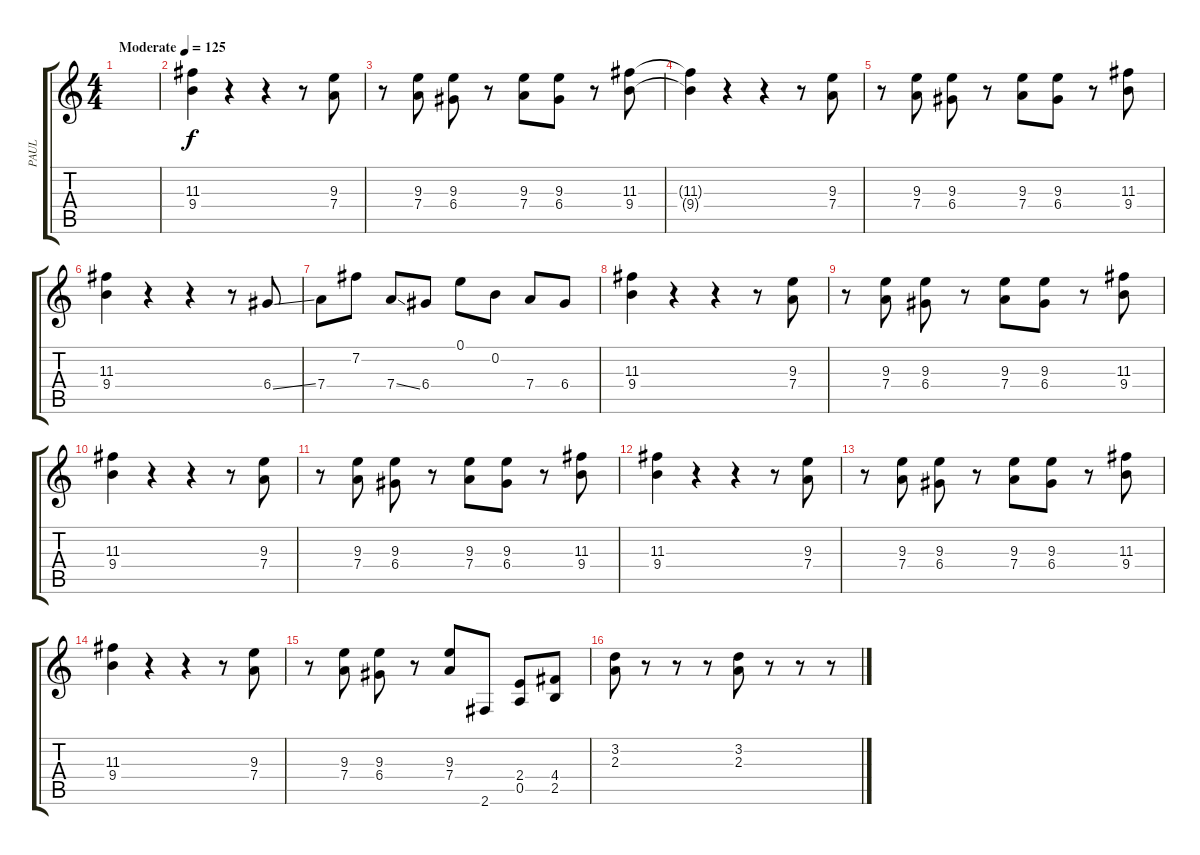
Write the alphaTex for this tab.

\track ("PAUL" "PAUL") {instrument overdrivenguitar}
\staff {score tabs}
\tuning (E4 B3 G3 D3 A2 E2) {hide}
\ts (4 4)
\tempo (125 "Moderate")
\clef g2
\ks c
|
(11.3 9.4).4 r.4 r.4 r.8 (9.3 7.4).8 |
r.8 (9.3 7.4).8 (9.3 6.4).8 r.8 (9.3 7.4).8 (9.3 6.4).8 r.8 (11.3 9.4).8 |
(11.3{t} 9.4{t}).4 r.4 r.4 r.8 (9.3 7.4).8 |
r.8 (9.3 7.4).8 (9.3 6.4).8 r.8 (9.3 7.4).8 (9.3 6.4).8 r.8 (11.3 9.4).8 |
(11.3 9.4).4 r.4 r.4 r.8 6.4{ss}.8 |
7.4.8 7.2.8 7.4{ss}.8 6.4.8 0.1.8 0.2.8 7.4.8 6.4.8 |
(11.3 9.4).4 r.4 r.4 r.8 (9.3 7.4).8 |
r.8 (9.3 7.4).8 (9.3 6.4).8 r.8 (9.3 7.4).8 (9.3 6.4).8 r.8 (11.3 9.4).8 |
(11.3 9.4).4 r.4 r.4 r.8 (9.3 7.4).8 |
r.8 (9.3 7.4).8 (9.3 6.4).8 r.8 (9.3 7.4).8 (9.3 6.4).8 r.8 (11.3 9.4).8 |
(11.3 9.4).4 r.4 r.4 r.8 (9.3 7.4).8 |
r.8 (9.3 7.4).8 (9.3 6.4).8 r.8 (9.3 7.4).8 (9.3 6.4).8 r.8 (11.3 9.4).8 |
(11.3 9.4).4 r.4 r.4 r.8 (9.3 7.4).8 |
r.8 (9.3 7.4).8 (9.3 6.4).8 r.8 (9.3 7.4).8 2.6.8 (2.4 0.5).8 (4.4 2.5).8 |
(3.2 2.3).8 r.8 r.8 r.8 (3.2 2.3).8 r.8 r.8 r.8
